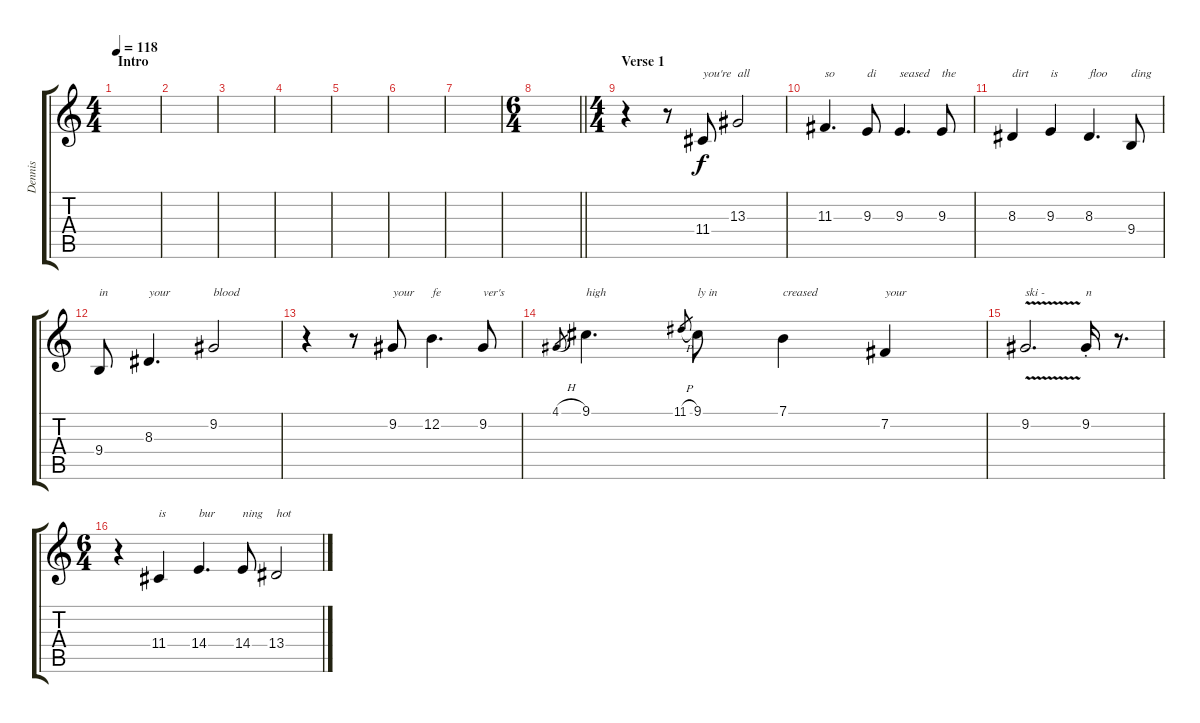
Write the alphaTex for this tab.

\track ("Dennis" "Dennis") {instrument tenorsax}
\staff {score tabs}
\tuning (E4 B3 G3 D3 A2 E2) {hide}
\ts (4 4)
\section ("" "Intro")
\tempo 118
\clef g2
\ks c
|
|
|
|
|
|
|
\ts (6 4)
\barLineRight lightlight
|
\ts (4 4)
\section ("" "Verse 1")
r.4 r.8 11.4.8{txt "you're"} 13.3.2{txt "all"} |
11.3.4{d txt "so"} 9.3.8{txt "di"} 9.3.4{d txt "seased"} 9.3.8{txt "the"} |
8.3.4{txt "dirt"} 9.3.4{txt "is"} 8.3.4{d txt "floo"} 9.4.8{txt "ding"} |
9.4.8{txt "in"} 8.3.4{d txt "your"} 9.2.2{txt "blood"} |
r.4 r.8 9.2.8{txt "your"} 12.2.4{d txt "fe"} 9.2.8{txt "ver's"} |
4.1{h}.8{gr} 9.1.4{d txt "high"} 11.1{h}.8{gr} 9.1.8{txt "ly in"} 7.1.4{txt "creased"} 7.2.4{txt "your"} |
9.2{v}.2{d txt "ski -"} 9.2{st}.16{txt "n"} r.8{d} |
\ts (6 4)
r.4 11.4.4{txt "is"} 14.4.4{d txt "bur"} 14.4.8{txt "ning"} 13.4.2{txt "hot"}
